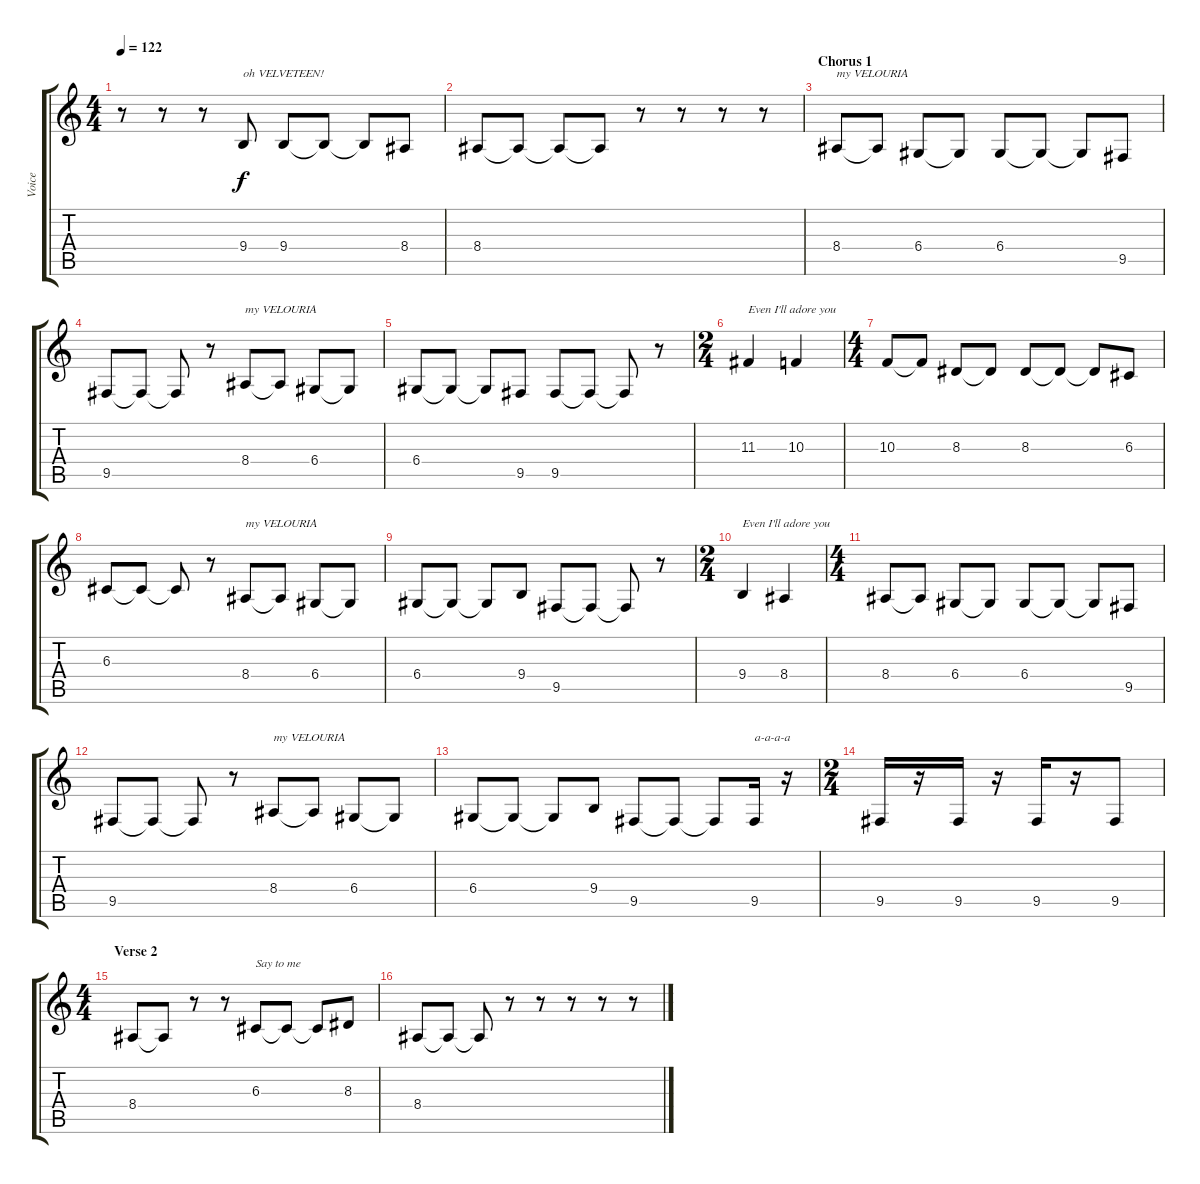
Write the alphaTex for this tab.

\track ("Voice" "Voice") {instrument voiceoohs}
\staff {score tabs}
\tuning (E4 B3 G3 D3 A2 E2) {hide}
\ts (4 4)
\tempo 122
\clef g2
\ks c
r.8{dy f} r.8 r.8 9.4.8{txt "oh VELVETEEN!"} 9.4.8 9.4{t}.8 9.4{t}.8 8.4.8 |
8.4.8 8.4{t}.8 8.4{t}.8 8.4{t}.8 r.8 r.8 r.8 r.8 |
\section ("" "Chorus 1")
8.4.8{txt "my VELOURIA"} 8.4{t}.8 6.4.8 6.4{t}.8 6.4.8 6.4{t}.8 6.4{t}.8 9.5.8 |
9.5.8 9.5{t}.8 9.5{t}.8 r.8 8.4.8{txt "my VELOURIA"} 8.4{t}.8 6.4.8 6.4{t}.8 |
6.4.8 6.4{t}.8 6.4{t}.8 9.5.8 9.5.8 9.5{t}.8 9.5{t}.8 r.8 |
\ts (2 4)
11.3.4{txt "Even I'll adore you"} 10.3.4 |
\ts (4 4)
10.3.8 10.3{t}.8 8.3.8 8.3{t}.8 8.3.8 8.3{t}.8 8.3{t}.8 6.3.8 |
6.3.8 6.3{t}.8 6.3{t}.8 r.8 8.4.8{txt "my VELOURIA"} 8.4{t}.8 6.4.8 6.4{t}.8 |
6.4.8 6.4{t}.8 6.4{t}.8 9.4.8 9.5.8 9.5{t}.8 9.5{t}.8 r.8 |
\ts (2 4)
9.4.4{txt "Even I'll adore you"} 8.4.4 |
\ts (4 4)
8.4.8 8.4{t}.8 6.4.8 6.4{t}.8 6.4.8 6.4{t}.8 6.4{t}.8 9.5.8 |
9.5.8 9.5{t}.8 9.5{t}.8 r.8 8.4.8{txt "my VELOURIA"} 8.4{t}.8 6.4.8 6.4{t}.8 |
6.4.8 6.4{t}.8 6.4{t}.8 9.4.8 9.5.8 9.5{t}.8 9.5{t}.8 9.5.16{txt "a-a-a-a"} r.16 |
\ts (2 4)
9.5.16 r.16 9.5.16 r.16 9.5.16 r.16 9.5.8 |
\ts (4 4)
\section ("" "Verse 2")
8.4.8 8.4{t}.8 r.8 r.8 6.3.8{txt "Say to me"} 6.3{t}.8 6.3{t}.8 8.3.8 |
8.4.8 8.4{t}.8 8.4{t}.8 r.8 r.8 r.8 r.8 r.8
